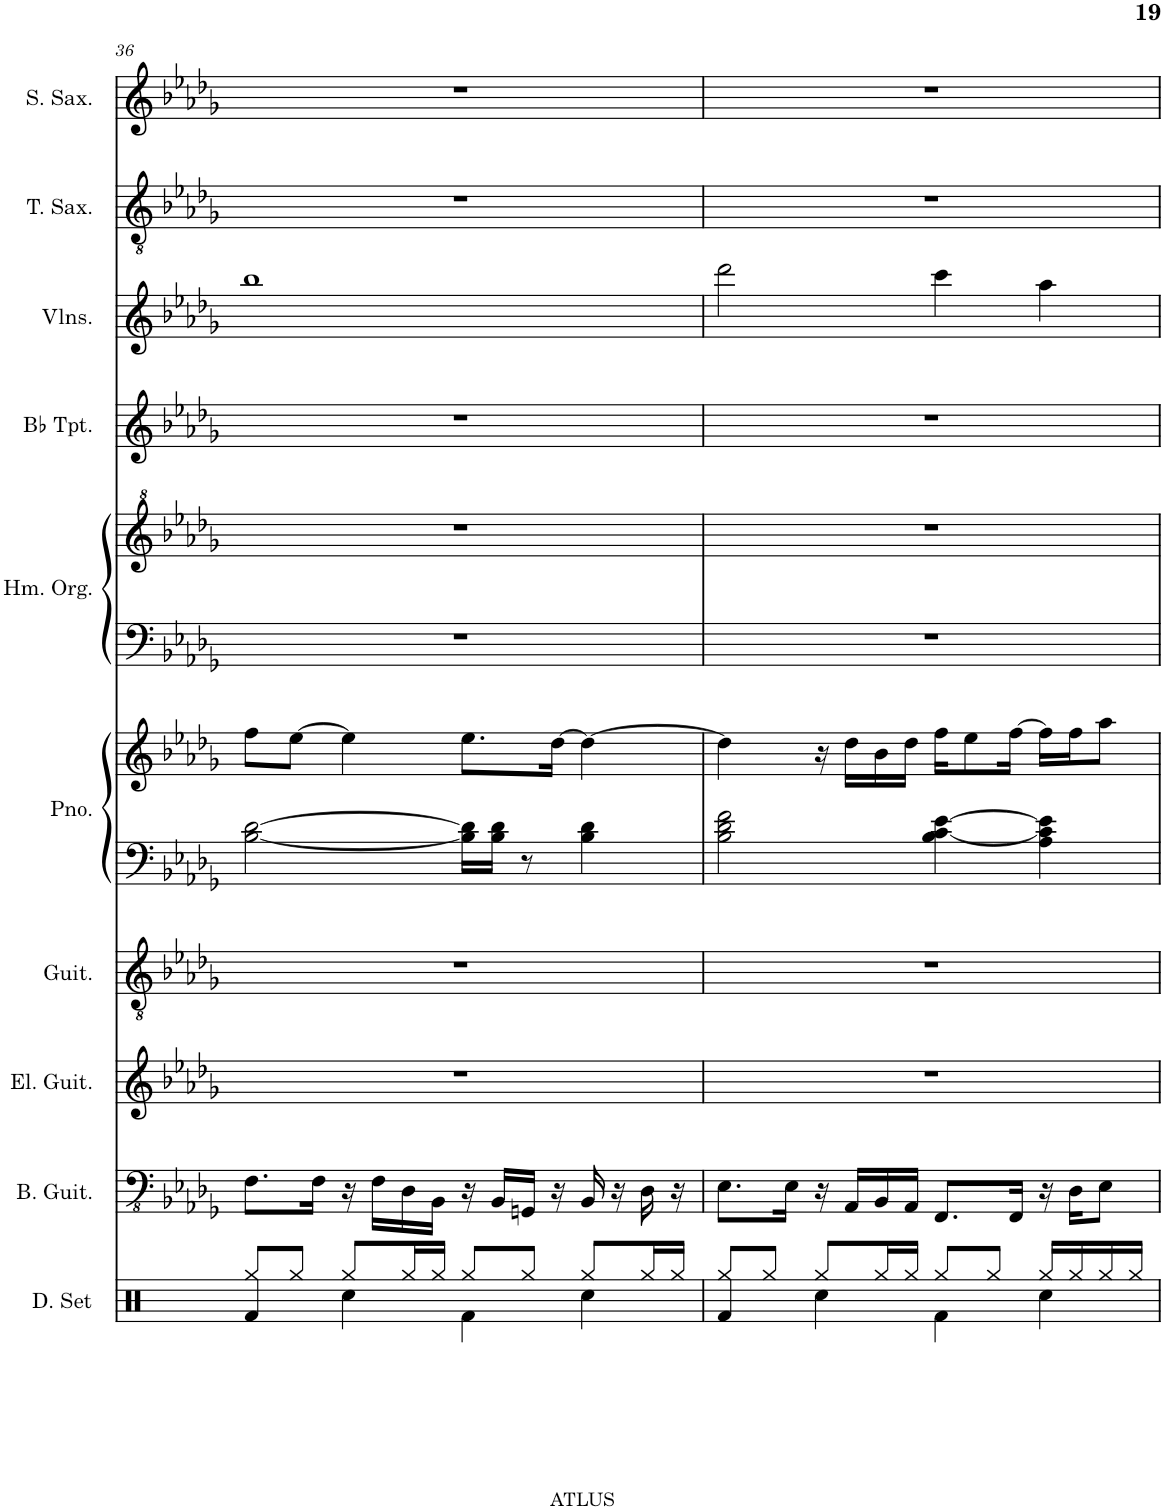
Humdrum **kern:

**kern	**kern	**kern	**kern	**kern	**kern	**kern	**kern	**kern	**kern	**kern	**kern
*part10	*part9	*part8	*part7	*part6	*part6	*part5	*part5	*part4	*part3	*part2	*part1
*staff12	*staff11	*staff10	*staff9	*staff8	*staff7	*staff6	*staff5	*staff4	*staff3	*staff2	*staff1
*I"Drumset	*I"Bass Guitar	*I"Electric Guitar	*I"Acoustic Guitar	*I"Piano	*	*I"Hammond Organ	*	*I"Bb Trumpet	*I"Violins	*I"Tenor Saxophone	*I"Soprano Saxophone
*I'D. Set	*I'B. Guit.	*I'El. Guit.	*I'Guit.	*I'Pno.	*	*I'Hm. Org.	*	*I'Bb Tpt.	*I'Vlns.	*I'T. Sax.	*I'S. Sax.
!!LO:PB:g=z
*clefX	*clefFv4	*clefG2	*clefGv2	*clefF4	*clefG2	*clefF4	*clefG^2	*clefG2	*clefG2	*clefGv2	*clefG2
*	*	*	*	*	*	*	*	*ITrd1c2	*	*ITrd8c14	*ITrd1c2
*k[]	*k[b-e-a-d-g-]	*k[b-e-a-d-g-]	*k[b-e-a-d-g-]	*k[b-e-a-d-g-]	*k[b-e-a-d-g-]	*k[b-e-a-d-g-]	*k[b-e-a-d-g-]	*k[b-e-a-d-g-]	*k[b-e-a-d-g-]	*k[b-e-a-d-g-]	*k[b-e-a-d-g-]
*M4/4	*M4/4	*M4/4	*M4/4	*M4/4	*M4/4	*M4/4	*M4/4	*M4/4	*M4/4	*M4/4	*M4/4
=36	=36	=36	=36	=36	=36	=36	=36	=36	=36	=36	=36
*^	*	*	*	*	*	*	*	*	*	*	*
4Rf/	8Rgg/L	8.FF\L	1r	1r	[2B-\ [2d-\	8ff\L	1r	1r	1r	1bb-	1r	1r
.	8Rgg/J	.	.	.	.	[8ee-\J	.	.	.	.	.	.
.	.	16FF\Jk	.	.	.	.	.	.	.	.	.	.
8Rgg/L	4Rcc\	16r	.	.	.	4ee-\]	.	.	.	.	.	.
.	.	16FF\LL	.	.	.	.	.	.	.	.	.	.
16Rgg/L	.	16DD-\	.	.	.	.	.	.	.	.	.	.
16Rgg/JJ	.	16BBB-\JJ	.	.	.	.	.	.	.	.	.	.
8Rgg/L	4Rf\	16r	.	.	16B-\] 16d-\]LL	8.ee-\L	.	.	.	.	.	.
.	.	16BBB-/LL	.	.	16B-\ 16d-\JJ	.	.	.	.	.	.	.
8Rgg/J	.	16GGGn/JJ	.	.	8r	.	.	.	.	.	.	.
.	.	16r	.	.	.	[16dd-\Jk	.	.	.	.	.	.
8Rgg/L	4Rcc\	16BBB-/	.	.	4B-\ 4d-\	4dd-\_	.	.	.	.	.	.
.	.	16r	.	.	.	.	.	.	.	.	.	.
16Rgg/L	.	16DD-\	.	.	.	.	.	.	.	.	.	.
16Rgg/JJ	.	16r	.	.	.	.	.	.	.	.	.	.
=37	=37	=37	=37	=37	=37	=37	=37	=37	=37	=37	=37	=37
4Rf/	8Rgg/L	8.EE-\L	1r	1r	2B-\ 2d-\ 2f\	4dd-\]	1r	1r	1r	2ddd-\	1r	1r
.	8Rgg/J	.	.	.	.	.	.	.	.	.	.	.
.	.	16EE-\Jk	.	.	.	.	.	.	.	.	.	.
8Rgg/L	4Rcc\	16r	.	.	.	16r	.	.	.	.	.	.
.	.	16AAA-/LL	.	.	.	16dd-\LL	.	.	.	.	.	.
16Rgg/L	.	16BBB-/	.	.	.	16b-\	.	.	.	.	.	.
16Rgg/JJ	.	16AAA-/JJ	.	.	.	16dd-\JJ	.	.	.	.	.	.
8Rgg/L	4Rf\	8.FFF/L	.	.	4B-\ [4c\ [4e-\	16ff\KL	.	.	.	4ccc\	.	.
.	.	.	.	.	.	8ee-\	.	.	.	.	.	.
8Rgg/J	.	.	.	.	.	.	.	.	.	.	.	.
.	.	16FFF/Jk	.	.	.	[16ff\Jk	.	.	.	.	.	.
16Rgg/LL	4Rcc\	16r	.	.	4A-\ 4c\] 4e-\]	16ff\LL]	.	.	.	4aa-\	.	.
16Rgg/	.	16DD-\KL	.	.	.	16ff\J	.	.	.	.	.	.
16Rgg/	.	8EE-\J	.	.	.	8aa-\J	.	.	.	.	.	.
16Rgg/JJ	.	.	.	.	.	.	.	.	.	.	.	.
*v	*v	*	*	*	*	*	*	*	*	*	*	*
=	=	=	=	=	=	=	=	=	=	=	=
*-	*-	*-	*-	*-	*-	*-	*-	*-	*-	*-	*-
